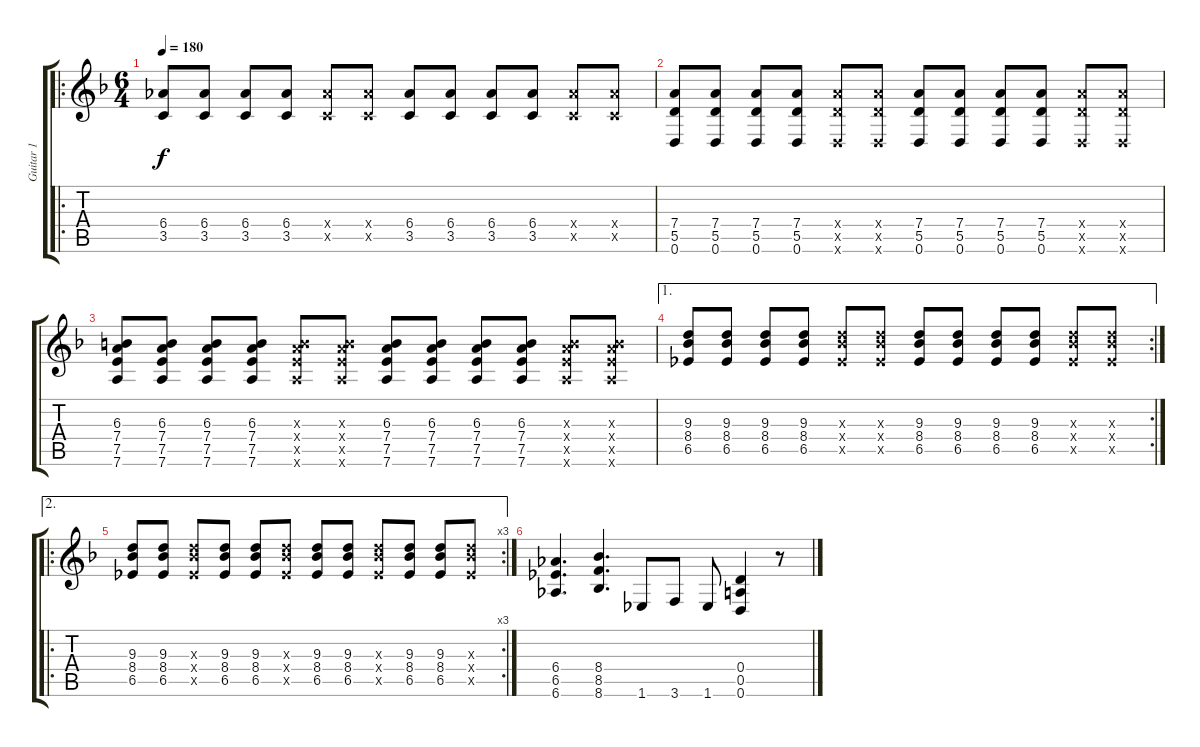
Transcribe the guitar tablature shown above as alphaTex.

\track ("Guitar 1" "Guitar 1") {instrument distortionguitar}
\staff {score tabs}
\tuning (E4 A3 F3 D3 A2 D2) {hide}
\ro
\ts (6 4)
\tempo 180
\clef g2
\ks dminor
(6.4 3.5).8{dy f} (6.4 3.5).8 (6.4 3.5).8 (6.4 3.5).8 (6.4{x} 3.5{x}).8 (6.4{x} 3.5{x}).8 (6.4 3.5).8 (6.4 3.5).8 (6.4 3.5).8 (6.4 3.5).8 (6.4{x} 3.5{x}).8 (6.4{x} 3.5{x}).8 |
(7.4 5.5 0.6).8 (7.4 5.5 0.6).8 (7.4 5.5 0.6).8 (7.4 5.5 0.6).8 (7.4{x} 5.5{x} 0.6{x}).8 (7.4{x} 5.5{x} 0.6{x}).8 (7.4 5.5 0.6).8 (7.4 5.5 0.6).8 (7.4 5.5 0.6).8 (7.4 5.5 0.6).8 (7.4{x} 5.5{x} 0.6{x}).8 (7.4{x} 5.5{x} 0.6{x}).8 |
(6.3 7.4 7.5 7.6).8 (6.3 7.4 7.5 7.6).8 (6.3 7.4 7.5 7.6).8 (6.3 7.4 7.5 7.6).8 (6.3{x} 7.4{x} 7.5{x} 7.6{x}).8 (6.3{x} 7.4{x} 7.5{x} 7.6{x}).8 (6.3 7.4 7.5 7.6).8 (6.3 7.4 7.5 7.6).8 (6.3 7.4 7.5 7.6).8 (6.3 7.4 7.5 7.6).8 (6.3{x} 7.4{x} 7.5{x} 7.6{x}).8 (6.3{x} 7.4{x} 7.5{x} 7.6{x}).8 |
\ae 1
\rc 2
(9.3 8.4 6.5).8 (9.3 8.4 6.5).8 (9.3 8.4 6.5).8 (9.3 8.4 6.5).8 (9.3{x} 8.4{x} 6.5{x}).8 (9.3{x} 8.4{x} 6.5{x}).8 (9.3 8.4 6.5).8 (9.3 8.4 6.5).8 (9.3 8.4 6.5).8 (9.3 8.4 6.5).8 (9.3{x} 8.4{x} 6.5{x}).8 (9.3{x} 8.4{x} 6.5{x}).8 |
\ae 2
\ro
\rc 3
(9.3 8.4 6.5).8 (9.3 8.4 6.5).8 (9.3{x} 8.4{x} 6.5{x}).8 (9.3 8.4 6.5).8 (9.3 8.4 6.5).8 (9.3{x} 8.4{x} 6.5{x}).8 (9.3 8.4 6.5).8 (9.3 8.4 6.5).8 (9.3{x} 8.4{x} 6.5{x}).8 (9.3 8.4 6.5).8 (9.3 8.4 6.5).8 (9.3{x} 8.4{x} 6.5{x}).8 |
(6.4 6.5 6.6).4{d} (8.4 8.5 8.6).4{d} 1.6.8 3.6.8 1.6.8 (0.4 0.5 0.6).4 r.8
